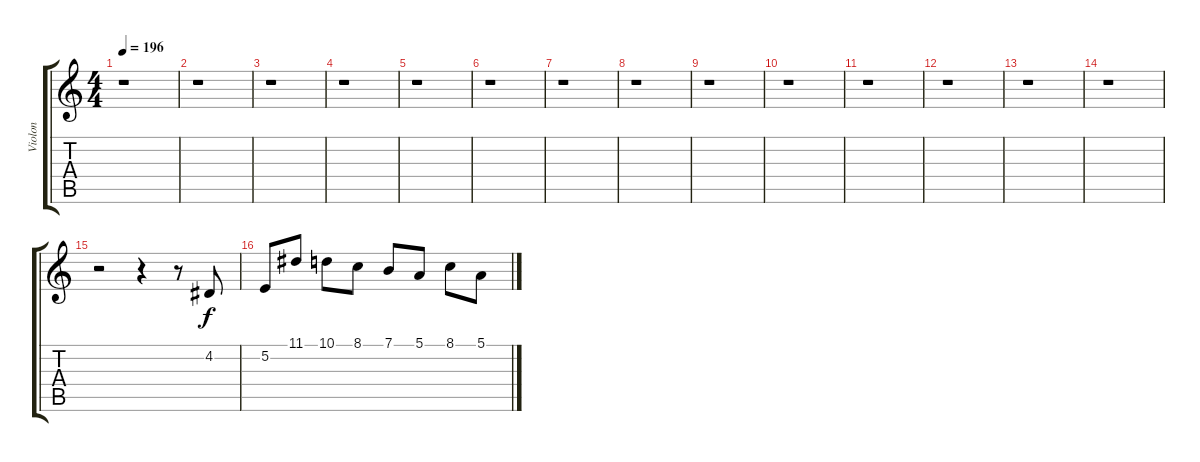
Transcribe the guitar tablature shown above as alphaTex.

\track ("Violon" "Violon") {instrument violin}
\staff {score tabs}
\tuning (E4 B3 G3 D3 A2 E2) {hide}
\ts (4 4)
\tempo 196
\clef g2
\ks c
r.1{dy f} |
r.1 |
r.1 |
r.1 |
r.1 |
r.1 |
r.1 |
r.1 |
r.1 |
r.1 |
r.1 |
r.1 |
r.1 |
r.1 |
r.2 r.4 r.8 4.2.8 |
5.2.8 11.1.8 10.1.8 8.1.8 7.1.8 5.1.8 8.1.8 5.1.8
